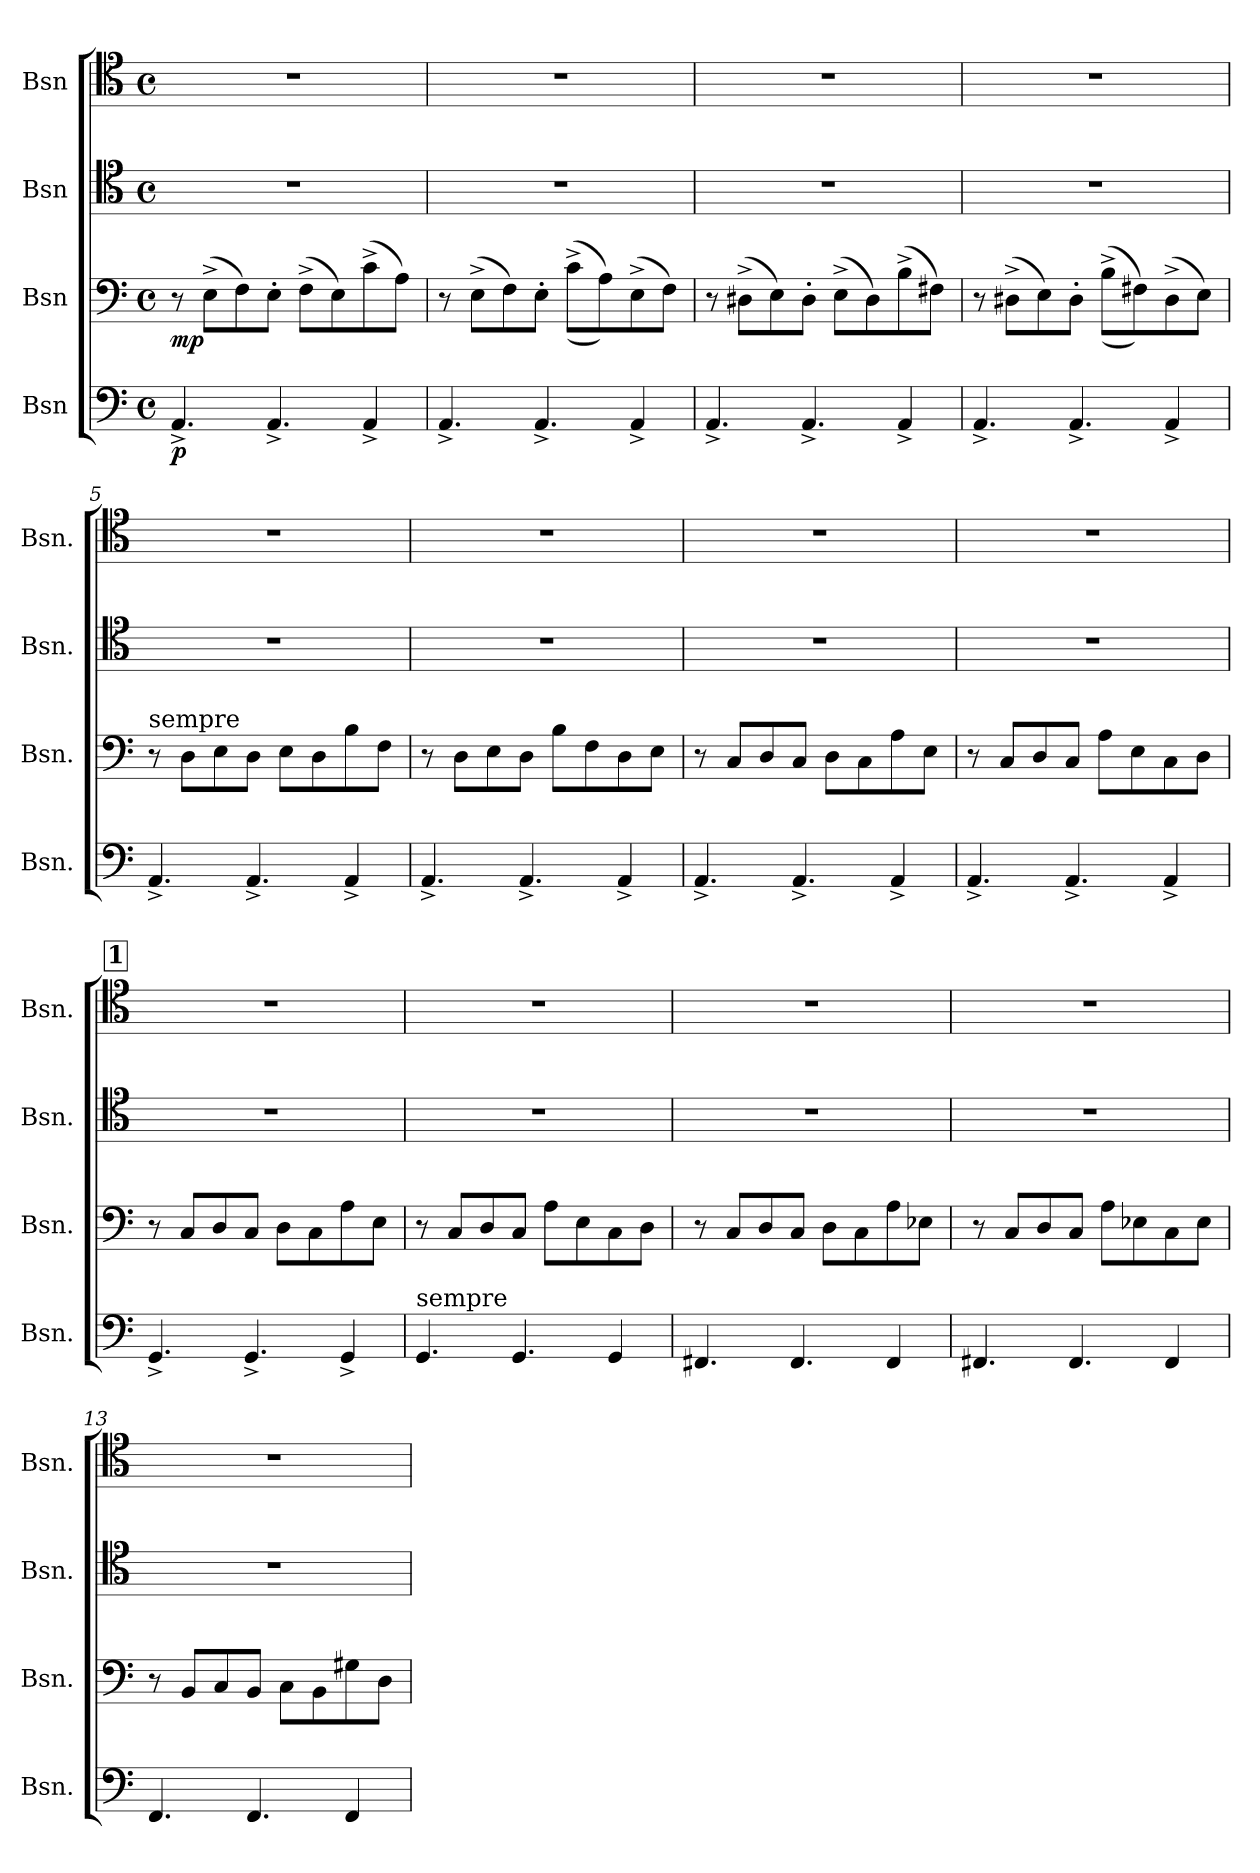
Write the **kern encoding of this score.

**kern	**dynam	**kern	**dynam	**kern	**kern
*part4	*part4	*part3	*part3	*part2	*part1
*staff4	*staff4	*staff3	*staff3	*staff2	*staff1
*I"Bsn	*	*I"Bsn	*	*I"Bsn	*I"Bsn
*I'Bsn.	*	*I'Bsn.	*	*I'Bsn.	*I'Bsn.
*clefF4	*	*clefF4	*	*clefC4	*clefC4
*k[]	*	*k[]	*	*k[]	*k[]
*M4/4	*	*M4/4	*	*M4/4	*M4/4
*met(c)	*	*met(c)	*	*met(c)	*met(c)
*MM138	*	*MM138	*	*MM138	*MM138
=1	=1	=1	=1	=1	=1
!	!LO:DY:b	!	!LO:DY:b	!	!
4.AA^/	p	8r	mp	1r	1r
.	.	(>8E^\L	.	.	.
.	.	8F\)	.	.	.
4.AA^/	.	8E'\J	.	.	.
.	.	(>8F^\L	.	.	.
.	.	8E\)	.	.	.
4AA^/	.	(>8c^\	.	.	.
.	.	8A\J)	.	.	.
=2	=2	=2	=2	=2	=2
4.AA^/	.	8r	.	1r	1r
.	.	(>8E^\L	.	.	.
.	.	8F\)	.	.	.
4.AA^/	.	8E'\J	.	.	.
.	.	(>(>8c^\L	.	.	.
.	.	8A\))	.	.	.
4AA^/	.	(>8E^\	.	.	.
.	.	8F\J)	.	.	.
=3	=3	=3	=3	=3	=3
4.AA^/	.	8r	.	1r	1r
.	.	(>8D#X^\L	.	.	.
.	.	8E\)	.	.	.
4.AA^/	.	8D#'\J	.	.	.
.	.	(>8E^\L	.	.	.
.	.	8D#\)	.	.	.
4AA^/	.	(>8B^\	.	.	.
.	.	8F#X\J)	.	.	.
=4	=4	=4	=4	=4	=4
4.AA^/	.	8r	.	1r	1r
.	.	(>8D#X^\L	.	.	.
.	.	8E\)	.	.	.
4.AA^/	.	8D#'\J	.	.	.
.	.	(>(>8B^\L	.	.	.
.	.	8F#X\))	.	.	.
4AA^/	.	(>8D#^\	.	.	.
.	.	8E\J)	.	.	.
=5	=5	=5	=5	=5	=5
!	!	!LO:TX:a:t=sempre	!	!	!
4.AA^/	.	8r	.	1r	1r
.	.	8D\L	.	.	.
.	.	8E\	.	.	.
4.AA^/	.	8D\J	.	.	.
.	.	8E\L	.	.	.
.	.	8D\	.	.	.
4AA^/	.	8B\	.	.	.
.	.	8F\J	.	.	.
=6	=6	=6	=6	=6	=6
4.AA^/	.	8r	.	1r	1r
.	.	8D\L	.	.	.
.	.	8E\	.	.	.
4.AA^/	.	8D\J	.	.	.
.	.	8B\L	.	.	.
.	.	8F\	.	.	.
4AA^/	.	8D\	.	.	.
.	.	8E\J	.	.	.
=7	=7	=7	=7	=7	=7
4.AA^/	.	8r	.	1r	1r
.	.	8C/L	.	.	.
.	.	8D/	.	.	.
4.AA^/	.	8C/J	.	.	.
.	.	8D\L	.	.	.
.	.	8C\	.	.	.
4AA^/	.	8A\	.	.	.
.	.	8E\J	.	.	.
!!LO:LB:g=z
=8	=8	=8	=8	=8	=8
4.AA^/	.	8r	.	1r	1r
.	.	8C/L	.	.	.
.	.	8D/	.	.	.
4.AA^/	.	8C/J	.	.	.
.	.	8A\L	.	.	.
.	.	8E\	.	.	.
4AA^/	.	8C\	.	.	.
.	.	8D\J	.	.	.
!!LO:REH:place=s1:a:B:fs=14:t=1
=9	=9	=9	=9	=9	=9
4.GG^/	.	8r	.	1r	1r
.	.	8C/L	.	.	.
.	.	8D/	.	.	.
4.GG^/	.	8C/J	.	.	.
.	.	8D\L	.	.	.
.	.	8C\	.	.	.
4GG^/	.	8A\	.	.	.
.	.	8E\J	.	.	.
=10	=10	=10	=10	=10	=10
!LO:TX:a:t=sempre	!	!	!	!	!
4.GG/	.	8r	.	1r	1r
.	.	8C/L	.	.	.
.	.	8D/	.	.	.
4.GG/	.	8C/J	.	.	.
.	.	8A\L	.	.	.
.	.	8E\	.	.	.
4GG/	.	8C\	.	.	.
.	.	8D\J	.	.	.
=11	=11	=11	=11	=11	=11
4.FF#X/	.	8r	.	1r	1r
.	.	8C/L	.	.	.
.	.	8D/	.	.	.
4.FF#/	.	8C/J	.	.	.
.	.	8D\L	.	.	.
.	.	8C\	.	.	.
4FF#/	.	8A\	.	.	.
.	.	8E-X\J	.	.	.
=12	=12	=12	=12	=12	=12
4.FF#X/	.	8r	.	1r	1r
.	.	8C/L	.	.	.
.	.	8D/	.	.	.
4.FF#/	.	8C/J	.	.	.
.	.	8A\L	.	.	.
.	.	8E-X\	.	.	.
4FF#/	.	8C\	.	.	.
.	.	8E-\J	.	.	.
=13	=13	=13	=13	=13	=13
4.FF/	.	8r	.	1r	1r
.	.	8BB/L	.	.	.
.	.	8C/	.	.	.
4.FF/	.	8BB/J	.	.	.
.	.	8C\L	.	.	.
.	.	8BB\	.	.	.
4FF/	.	8G#X\	.	.	.
.	.	8D\J	.	.	.
=	=	=	=	=	=
*-	*-	*-	*-	*-	*-
